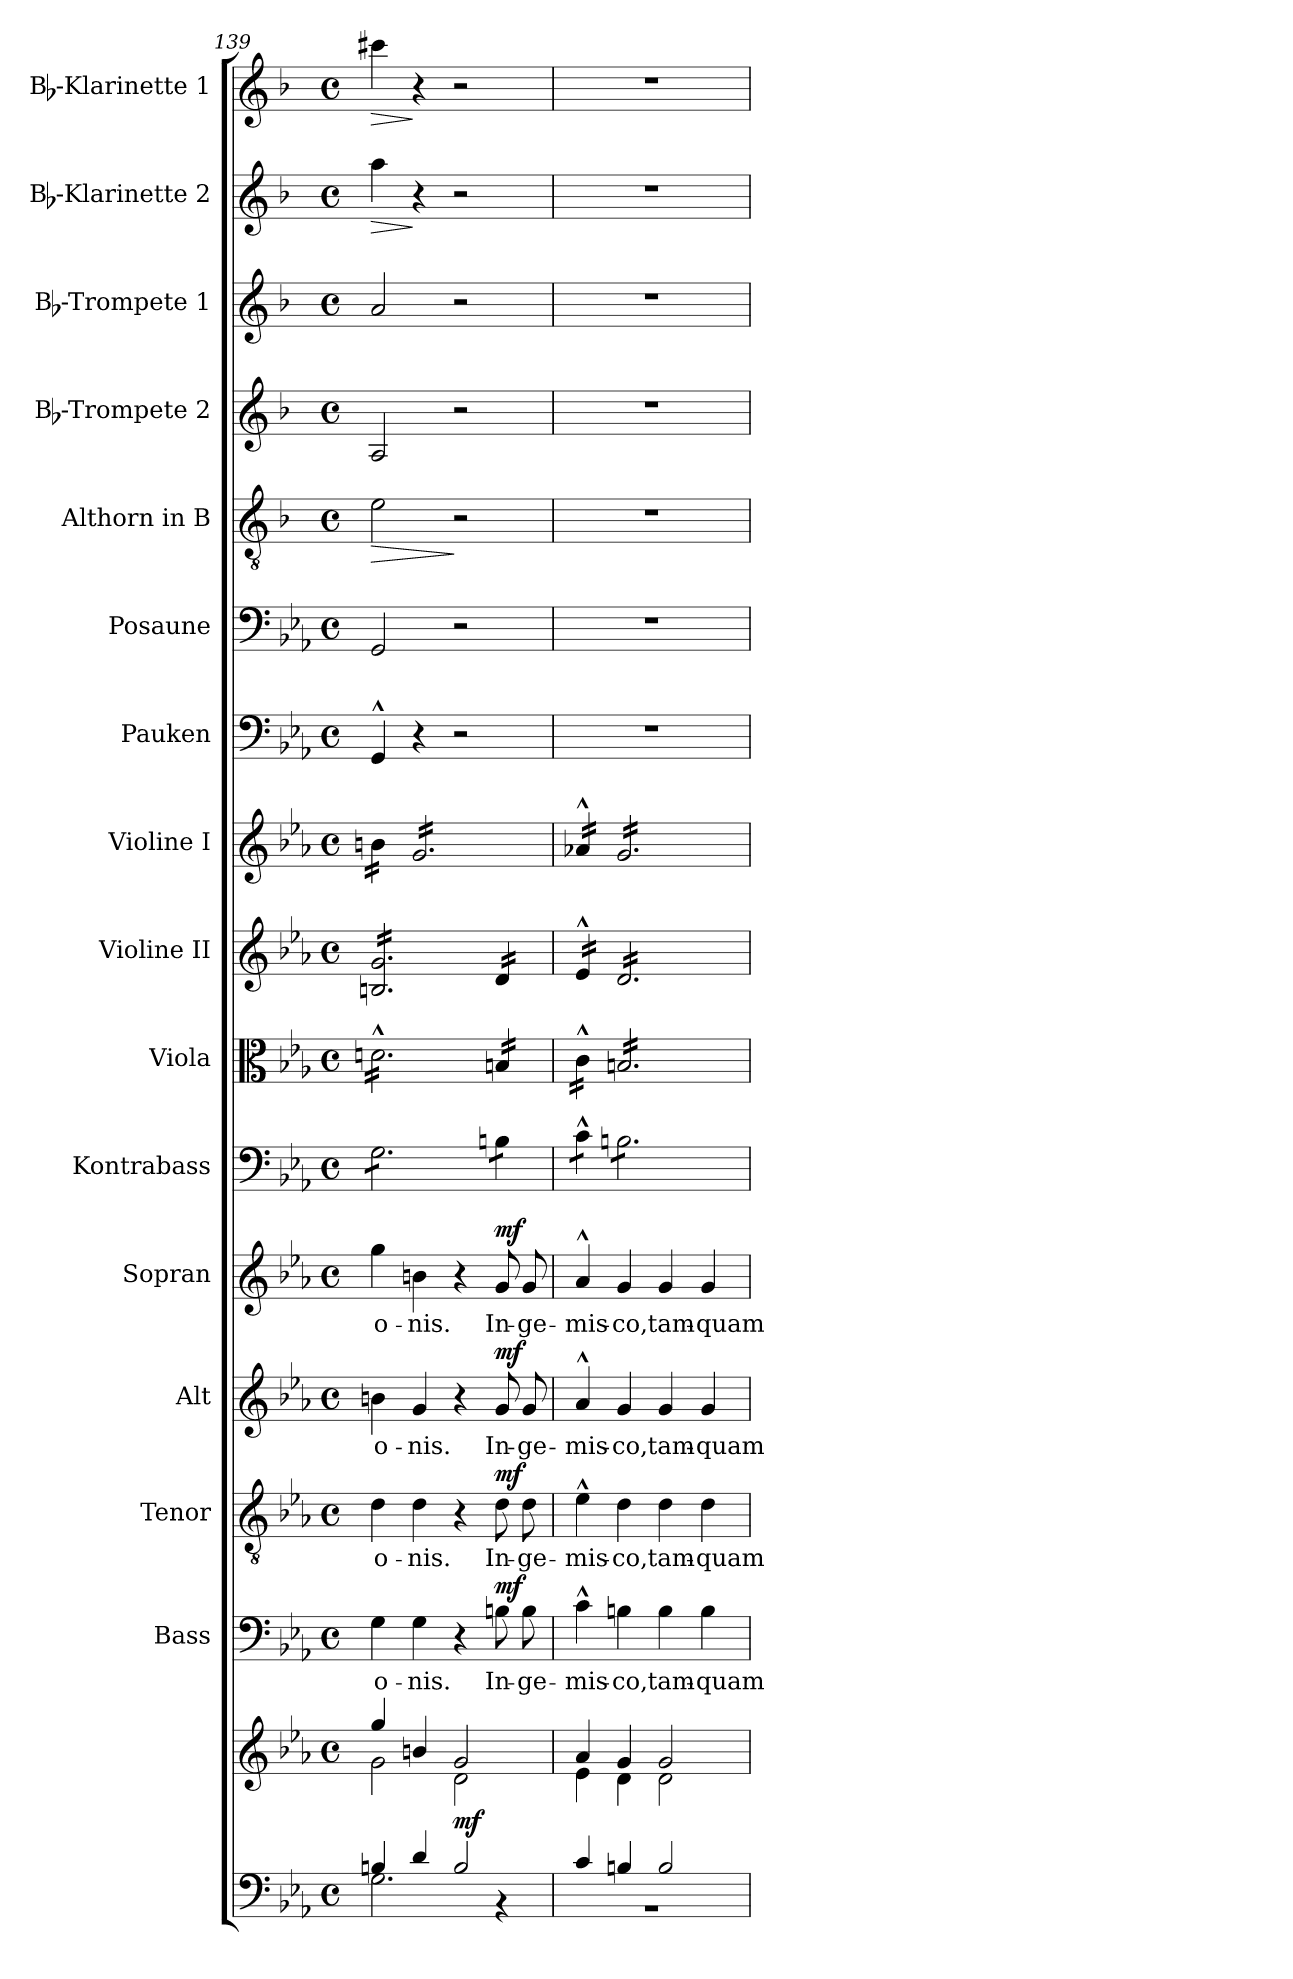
**kern	**kern	**dynam	**kern	**text	**dynam	**kern	**text	**dynam	**kern	**text	**dynam	**kern	**text	**dynam	**kern	**kern	**kern	**kern	**kern	**kern	**kern	**dynam	**kern	**kern	**kern	**dynam	**kern	**dynam
*part16	*part16	*part16	*part15	*part15	*part15	*part14	*part14	*part14	*part13	*part13	*part13	*part12	*part12	*part12	*part11	*part10	*part9	*part8	*part7	*part6	*part5	*part5	*part4	*part3	*part2	*part2	*part1	*part1
*staff17	*staff16	*staff16/17	*staff15	*staff15	*staff15	*staff14	*staff14	*staff14	*staff13	*staff13	*staff13	*staff12	*staff12	*staff12	*staff11	*staff10	*staff9	*staff8	*staff7	*staff6	*staff5	*staff5	*staff4	*staff3	*staff2	*staff2	*staff1	*staff1
*	*	*	*I"Bass	*	*	*I"Tenor	*	*	*I"Alt	*	*	*I"Sopran	*	*	*I"Kontrabass	*I"Viola	*I"Violine II	*I"Violine I	*I"Pauken	*I"Posaune	*I"Althorn in B	*	*I"Bb-Trompete 2	*I"Bb-Trompete 1	*I"Bb-Klarinette 2	*	*I"Bb-Klarinette 1	*
*	*	*	*I'B.	*	*	*I'T.	*	*	*I'A.	*	*	*I'S.	*	*	*I'Kb.	*I'Vla.	*I'Vl. II	*I'Vl. I	*I'Pk.	*I'Pos.	*	*	*I'Bb Trp. 2	*I'Bb Trp. 1	*I'Bb Kl. 2	*	*I'Bb Kl. 1	*
*clefF4	*clefG2	*	*clefF4	*	*	*clefGv2	*	*	*clefG2	*	*	*clefG2	*	*	*clefF4	*clefC3	*clefG2	*clefG2	*clefF4	*clefF4	*clefGv2	*	*clefG2	*clefG2	*clefG2	*	*clefG2	*
*	*	*	*	*	*	*	*	*	*	*	*	*	*	*	*ITrd7c12	*	*	*	*	*	*ITrd1c2	*	*ITrd1c2	*ITrd1c2	*ITrd1c2	*	*ITrd1c2	*
*k[b-e-a-]	*k[b-e-a-]	*	*k[b-e-a-]	*	*	*k[b-e-a-]	*	*	*k[b-e-a-]	*	*	*k[b-e-a-]	*	*	*k[b-e-a-]	*k[b-e-a-]	*k[b-e-a-]	*k[b-e-a-]	*k[b-e-a-]	*k[b-e-a-]	*k[b-e-a-]	*	*k[b-e-a-]	*k[b-e-a-]	*k[b-e-a-]	*	*k[b-e-a-]	*
*E-:	*E-:	*	*E-:	*	*	*E-:	*	*	*E-:	*	*	*E-:	*	*	*E-:	*E-:	*E-:	*E-:	*E-:	*E-:	*E-:	*	*E-:	*E-:	*E-:	*	*E-:	*
*M4/4	*M4/4	*	*M4/4	*	*	*M4/4	*	*	*M4/4	*	*	*M4/4	*	*	*M4/4	*M4/4	*M4/4	*M4/4	*M4/4	*M4/4	*M4/4	*	*M4/4	*M4/4	*M4/4	*	*M4/4	*
*met(c)	*met(c)	*	*met(c)	*	*	*met(c)	*	*	*met(c)	*	*	*met(c)	*	*	*met(c)	*met(c)	*met(c)	*met(c)	*met(c)	*met(c)	*met(c)	*	*met(c)	*met(c)	*met(c)	*	*met(c)	*
=139	=139	=139	=139	=139	=139	=139	=139	=139	=139	=139	=139	=139	=139	=139	=139	=139	=139	=139	=139	=139	=139	=139	=139	=139	=139	=139	=139	=139
*^	*^	*	*	*	*	*	*	*	*	*	*	*	*	*	*	*	*	*	*	*	*	*	*	*	*	*	*	*
!	!	!	!	!	!	!LO:LY:b	!	!	!LO:LY:b	!	!	!LO:LY:b	!	!	!LO:LY:b	!	!	!	!	!	!	!	!	!LO:HP:b	!	!	!	!LO:HP:b	!	!LO:HP:b
*	*	*	*	*	*	*	*	*	*	*	*	*	*	*	*	*	*tremolo	*	*	*	*	*	*	*	*	*	*	*	*	*
*	*	*	*	*	*	*	*	*	*	*	*	*	*	*	*	*	*	*tremolo	*	*	*	*	*	*	*	*	*	*	*	*
*	*	*	*	*	*	*	*	*	*	*	*	*	*	*	*	*	*	*	*tremolo	*	*	*	*	*	*	*	*	*	*	*
*	*	*	*	*	*	*	*	*	*	*	*	*	*	*	*	*	*	*	*	*tremolo	*	*	*	*	*	*	*	*	*	*
4Bn/	2.G\	4gg/	2g\	.	4G\	-o-	.	4d\	-o-	.	4bn\	-o-	.	4gg\	-o-	.	8GG\L	16dn^^>\LL	16Bn/ 16g/LL	16bn\LL	4GG^^>/	2GG/	2d\	>	2G/	2g/	4gg\	>	4bbn\	>
.	.	.	.	.	.	.	.	.	.	.	.	.	.	.	.	.	.	16dn^^>\	16Bn/ 16g/	16bn\	.	.	.	.	.	.	.	.	.	.
.	.	.	.	.	.	.	.	.	.	.	.	.	.	.	.	.	8GG\	16dn^^>\	16Bn/ 16g/	16bn\	.	.	.	.	.	.	.	.	.	.
.	.	.	.	.	.	.	.	.	.	.	.	.	.	.	.	.	.	16dn^^>\	16Bn/ 16g/	16bn\JJ	.	.	.	.	.	.	.	.	.	.
!	!	!	!	!	!	!LO:LY:b	!	!	!LO:LY:b	!	!	!LO:LY:b	!	!	!LO:LY:b	!	!	!	!	!	!	!	!	!	!	!	!	!	!	!
4d/	.	4bn/	.	.	4G\	-nis.	.	4d\	-nis.	.	4g/	-nis.	.	4bn\	-nis.	.	8GG\	16dn^^>\	16Bn/ 16g/	16g/LL	4r	.	.	.	.	.	4r	]	4r	]
.	.	.	.	.	.	.	.	.	.	.	.	.	.	.	.	.	.	16dn^^>\	16Bn/ 16g/	16g/	.	.	.	.	.	.	.	.	.	.
.	.	.	.	.	.	.	.	.	.	.	.	.	.	.	.	.	8GG\	16dn^^>\	16Bn/ 16g/	16g/	.	.	.	.	.	.	.	.	.	.
.	.	.	.	.	.	.	.	.	.	.	.	.	.	.	.	.	.	16dn^^>\	16Bn/ 16g/	16g/	.	.	.	.	.	.	.	.	.	.
!	!	!	!	!LO:DY:b	!	!	!	!	!	!	!	!	!	!	!	!	!	!	!	!	!	!	!	!	!	!	!	!	!	!
2B/	.	2g/	2d\	mf	4r	.	.	4r	.	.	4r	.	.	4r	.	.	8GG\	16dn^^>\	16Bn/ 16g/	16g/	2r	2r	2r	]	2r	2r	2r	.	2r	.
.	.	.	.	.	.	.	.	.	.	.	.	.	.	.	.	.	.	16dn^^>\	16Bn/ 16g/	16g/	.	.	.	.	.	.	.	.	.	.
.	.	.	.	.	.	.	.	.	.	.	.	.	.	.	.	.	8GG\J	16dn^^>\	16Bn/ 16g/	16g/	.	.	.	.	.	.	.	.	.	.
.	.	.	.	.	.	.	.	.	.	.	.	.	.	.	.	.	.	16dn^^>\JJ	16Bn/ 16g/JJ	16g/	.	.	.	.	.	.	.	.	.	.
!	!	!	!	!	!	!LO:LY:b	!LO:DY:a	!	!LO:LY:b	!LO:DY:a	!	!LO:LY:b	!LO:DY:a	!	!LO:LY:b	!LO:DY:a	!	!	!	!	!	!	!	!	!	!	!	!	!	!
.	4r	.	.	.	8Bn\	In-	mf	8d\	In-	mf	8g/	In-	mf	8g/	In-	mf	8BBn\L	16Bn/LL	16d/LL	16g/	.	.	.	.	.	.	.	.	.	.
.	.	.	.	.	.	.	.	.	.	.	.	.	.	.	.	.	.	16Bn/	16d/	16g/	.	.	.	.	.	.	.	.	.	.
!	!	!	!	!	!	!LO:LY:b	!	!	!LO:LY:b	!	!	!LO:LY:b	!	!	!LO:LY:b	!	!	!	!	!	!	!	!	!	!	!	!	!	!	!
.	.	.	.	.	8B\	-ge-	.	8d\	-ge-	.	8g/	-ge-	.	8g/	-ge-	.	8BBn\J	16Bn/	16d/	16g/	.	.	.	.	.	.	.	.	.	.
.	.	.	.	.	.	.	.	.	.	.	.	.	.	.	.	.	.	16Bn/JJ	16d/JJ	16g/JJ	.	.	.	.	.	.	.	.	.	.
=140	=140	=140	=140	=140	=140	=140	=140	=140	=140	=140	=140	=140	=140	=140	=140	=140	=140	=140	=140	=140	=140	=140	=140	=140	=140	=140	=140	=140	=140	=140
!	!	!	!	!	!	!LO:LY:b	!	!	!LO:LY:b	!	!	!LO:LY:b	!	!	!LO:LY:b	!	!	!	!	!	!	!	!	!	!	!	!	!	!	!
4c/	1rBB	4a-/	4e-\	.	4c^^>\	-mis-	.	4e-^^>\	-mis-	.	4a-^^>/	-mis-	.	4a-^^>/	-mis-	.	8C^^>\L	16c^^>\LL	16e-^^>/LL	16a-X^^>/LL	1r	1r	1r	.	1r	1r	1r	.	1r	.
.	.	.	.	.	.	.	.	.	.	.	.	.	.	.	.	.	.	16c^^>\	16e-^^>/	16a-X^^>/	.	.	.	.	.	.	.	.	.	.
.	.	.	.	.	.	.	.	.	.	.	.	.	.	.	.	.	8C^^>\J	16c^^>\	16e-^^>/	16a-X^^>/	.	.	.	.	.	.	.	.	.	.
.	.	.	.	.	.	.	.	.	.	.	.	.	.	.	.	.	.	16c^^>\JJ	16e-^^>/JJ	16a-X^^>/JJ	.	.	.	.	.	.	.	.	.	.
!	!	!	!	!	!	!LO:LY:b	!	!	!LO:LY:b	!	!	!LO:LY:b	!	!	!LO:LY:b	!	!	!	!	!	!	!	!	!	!	!	!	!	!	!
4Bn/	.	4g/	4d\	.	4Bn\	-co,	.	4d\	-co,	.	4g/	-co,	.	4g/	-co,	.	8BBn\L	16Bn/LL	16d/LL	16g/LL	.	.	.	.	.	.	.	.	.	.
.	.	.	.	.	.	.	.	.	.	.	.	.	.	.	.	.	.	16Bn/	16d/	16g/	.	.	.	.	.	.	.	.	.	.
.	.	.	.	.	.	.	.	.	.	.	.	.	.	.	.	.	8BBn\	16Bn/	16d/	16g/	.	.	.	.	.	.	.	.	.	.
.	.	.	.	.	.	.	.	.	.	.	.	.	.	.	.	.	.	16Bn/	16d/	16g/	.	.	.	.	.	.	.	.	.	.
!	!	!	!	!	!	!LO:LY:b	!	!	!LO:LY:b	!	!	!LO:LY:b	!	!	!LO:LY:b	!	!	!	!	!	!	!	!	!	!	!	!	!	!	!
2B/	.	2g/	2d\	.	4B\	tam-	.	4d\	tam-	.	4g/	tam-	.	4g/	tam-	.	8BBn\	16Bn/	16d/	16g/	.	.	.	.	.	.	.	.	.	.
.	.	.	.	.	.	.	.	.	.	.	.	.	.	.	.	.	.	16Bn/	16d/	16g/	.	.	.	.	.	.	.	.	.	.
.	.	.	.	.	.	.	.	.	.	.	.	.	.	.	.	.	8BBn\	16Bn/	16d/	16g/	.	.	.	.	.	.	.	.	.	.
.	.	.	.	.	.	.	.	.	.	.	.	.	.	.	.	.	.	16Bn/	16d/	16g/	.	.	.	.	.	.	.	.	.	.
!	!	!	!	!	!	!LO:LY:b	!	!	!LO:LY:b	!	!	!LO:LY:b	!	!	!LO:LY:b	!	!	!	!	!	!	!	!	!	!	!	!	!	!	!
.	.	.	.	.	4B\	-quam	.	4d\	-quam	.	4g/	-quam	.	4g/	-quam	.	8BBn\	16Bn/	16d/	16g/	.	.	.	.	.	.	.	.	.	.
.	.	.	.	.	.	.	.	.	.	.	.	.	.	.	.	.	.	16Bn/	16d/	16g/	.	.	.	.	.	.	.	.	.	.
.	.	.	.	.	.	.	.	.	.	.	.	.	.	.	.	.	8BBn\J	16Bn/	16d/	16g/	.	.	.	.	.	.	.	.	.	.
*	*	*	*	*	*	*	*	*	*	*	*	*	*	*	*	*	*Xtremolo	*	*	*	*	*	*	*	*	*	*	*	*	*
.	.	.	.	.	.	.	.	.	.	.	.	.	.	.	.	.	.	16Bn/JJ	16d/JJ	16g/JJ	.	.	.	.	.	.	.	.	.	.
*	*	*	*	*	*	*	*	*	*	*	*	*	*	*	*	*	*	*	*	*Xtremolo	*	*	*	*	*	*	*	*	*	*
*	*	*	*	*	*	*	*	*	*	*	*	*	*	*	*	*	*	*	*Xtremolo	*	*	*	*	*	*	*	*	*	*	*
*	*	*	*	*	*	*	*	*	*	*	*	*	*	*	*	*	*	*Xtremolo	*	*	*	*	*	*	*	*	*	*	*	*
*v	*v	*	*	*	*	*	*	*	*	*	*	*	*	*	*	*	*	*	*	*	*	*	*	*	*	*	*	*	*	*
*	*v	*v	*	*	*	*	*	*	*	*	*	*	*	*	*	*	*	*	*	*	*	*	*	*	*	*	*	*	*
=	=	=	=	=	=	=	=	=	=	=	=	=	=	=	=	=	=	=	=	=	=	=	=	=	=	=	=	=
*-	*-	*-	*-	*-	*-	*-	*-	*-	*-	*-	*-	*-	*-	*-	*-	*-	*-	*-	*-	*-	*-	*-	*-	*-	*-	*-	*-	*-
